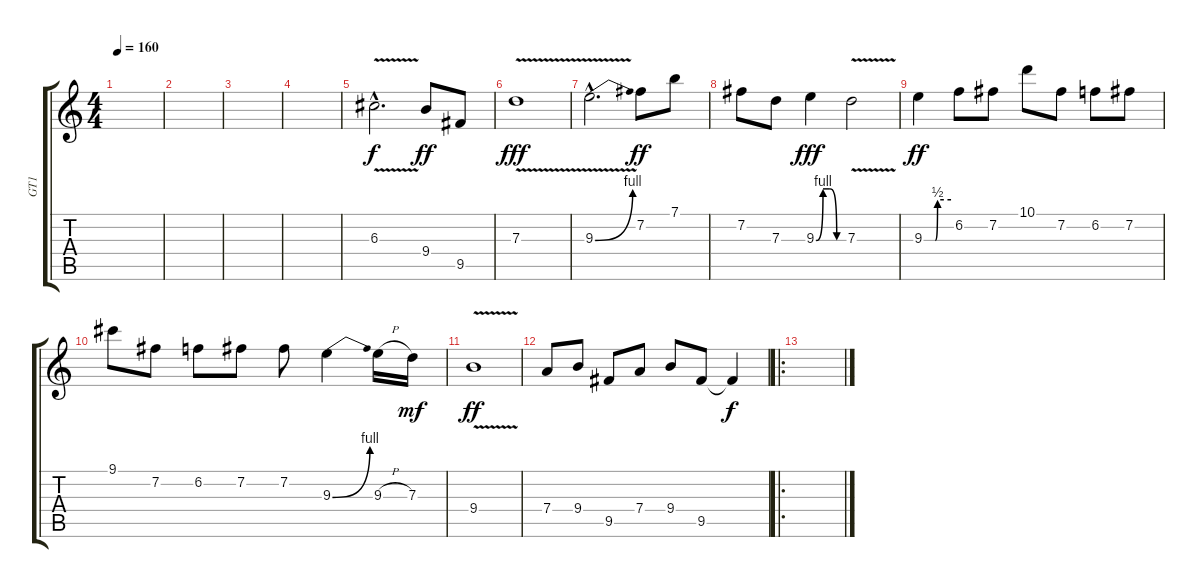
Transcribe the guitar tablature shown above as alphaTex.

\track ("GT1" "GT1") {instrument distortionguitar}
\staff {score tabs}
\tuning (E4 B3 G3 D3 A2 E2) {hide}
\ts (4 4)
\tempo 160
\clef g2
\ks c
|
|
|
|
6.3{v hac}.2{d} 9.4.8{dy ff} 9.5.8 |
7.3{v}.1{dy fff} |
9.3{be (bend 0 0 60 4) v hac}.2{d} 7.2.8{dy ff} 7.1.8 |
7.2.8 7.3.8 9.3{be (custom 0 0 15 4 30 4 45 0 60 0)}.4{dy fff} 7.3{v}.2 |
9.3{be (custom 0 0 20 0 25 0 30 2 60 2)}.4{dy ff} 6.2.8 7.2.8 10.1.8 7.2.8 6.2.8 7.2.8 |
9.1.8 7.2.8 6.2.8 7.2.8 7.2.8 9.3{be (bend 0 0 60 4)}.4 9.3{h}.16 7.3.16{dy mf} |
9.4{v}.1{dy ff} |
7.4.8 9.4.8 9.5.8 7.4.8 9.4.8 9.5.8 9.5{t}.4{dy f} |
\ro
